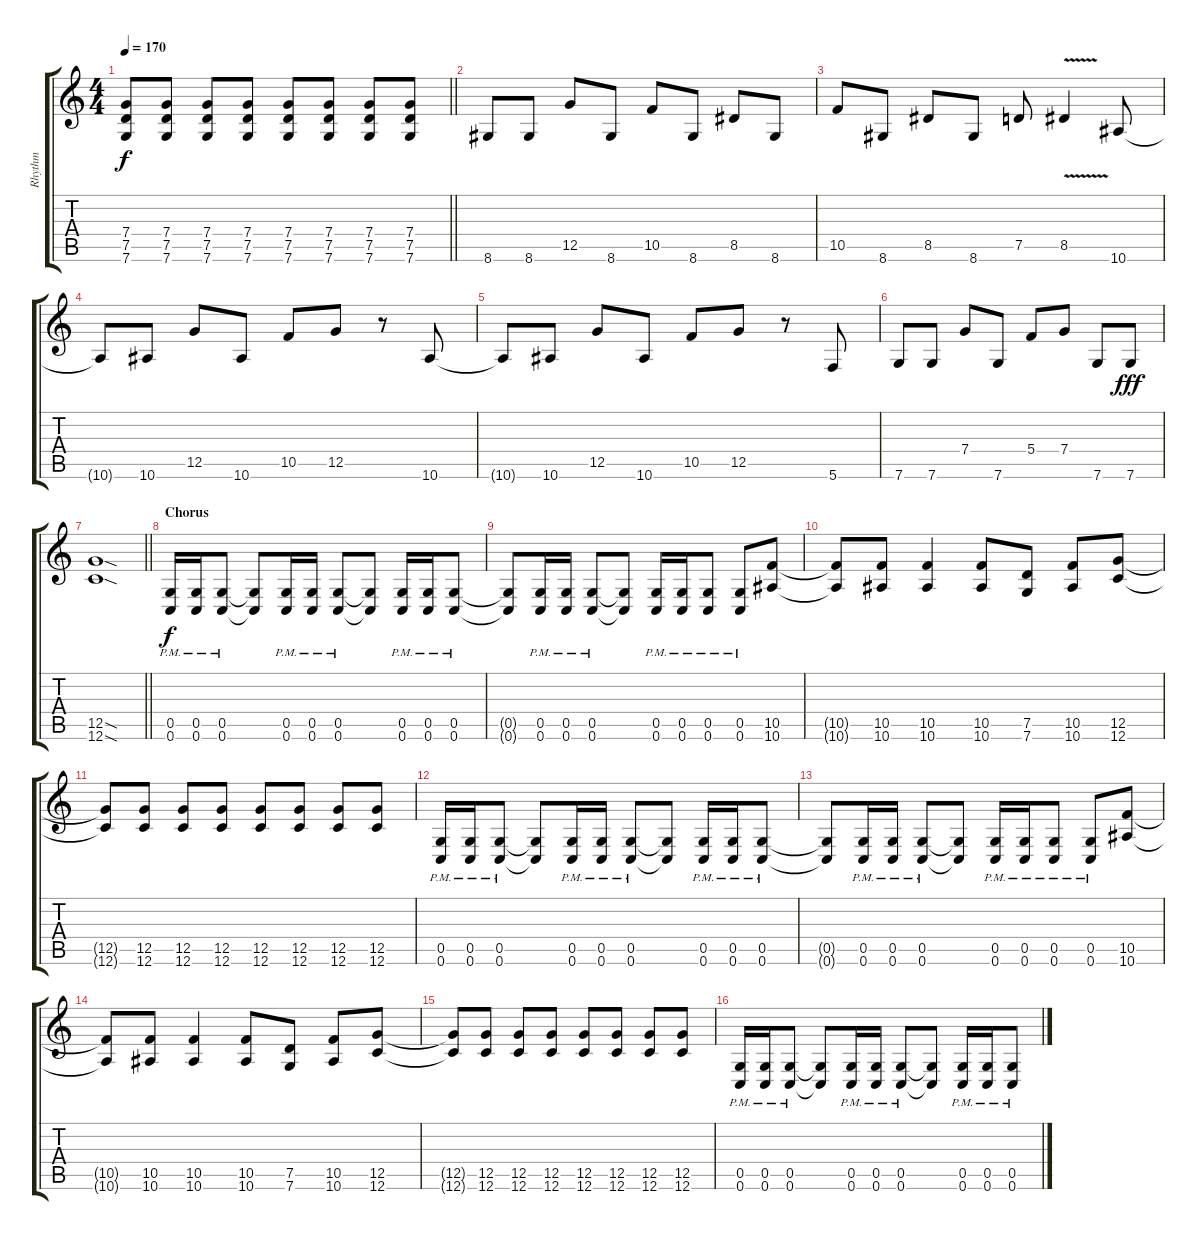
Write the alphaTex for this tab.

\track ("Rhythm" "Rhythm") {instrument distortionguitar}
\staff {score tabs}
\tuning (D4 A3 F3 C3 G2 C2) {hide}
\ts (4 4)
\tempo 170
\clef g2
\barLineRight lightlight
\ks c
(7.4 7.5 7.6).8{dy f} (7.4 7.5 7.6).8 (7.4 7.5 7.6).8 (7.4 7.5 7.6).8 (7.4 7.5 7.6).8 (7.4 7.5 7.6).8 (7.4 7.5 7.6).8 (7.4 7.5 7.6).8 |
8.6.8 8.6.8 12.5.8 8.6.8 10.5.8 8.6.8 8.5.8 8.6.8 |
10.5.8 8.6.8 8.5.8 8.6.8 7.5.8 8.5{v}.4 10.6.8 |
10.6{t}.8 10.6.8 12.5.8 10.6.8 10.5.8 12.5.8 r.8 10.6.8 |
10.6{t}.8 10.6.8 12.5.8 10.6.8 10.5.8 12.5.8 r.8 5.6.8 |
7.6.8 7.6.8 7.4.8 7.6.8 5.4.8 7.4.8 7.6.8 7.6.8{dy fff} |
\barLineRight lightlight
(12.5{sod} 12.6{sod}).1{instrument reversecymbal} |
\section ("" "Chorus")
(0.5{pm} 0.6{pm}).16{dy f instrument distortionguitar} (0.5{pm} 0.6{pm}).16 (0.5{pm} 0.6{pm}).8 (0.5{t} 0.6{t}).8 (0.5{pm} 0.6{pm}).16 (0.5{pm} 0.6{pm}).16 (0.5{pm} 0.6{pm}).8 (0.5{t} 0.6{t}).8 (0.5{pm} 0.6{pm}).16 (0.5{pm} 0.6{pm}).16 (0.5{pm} 0.6{pm}).8 |
(0.5{t} 0.6{t}).8 (0.5{pm} 0.6{pm}).16 (0.5{pm} 0.6{pm}).16 (0.5{pm} 0.6{pm}).8 (0.5{t} 0.6{t}).8 (0.5{pm} 0.6{pm}).16 (0.5{pm} 0.6{pm}).16 (0.5{pm} 0.6{pm}).8 (0.5{pm} 0.6{pm}).8 (10.5 10.6).8 |
(10.5{t} 10.6{t}).8 (10.5 10.6).8 (10.5 10.6).4 (10.5 10.6).8 (7.5 7.6).8 (10.5 10.6).8 (12.5 12.6).8 |
(12.5{t} 12.6{t}).8 (12.5 12.6).8 (12.5 12.6).8 (12.5 12.6).8 (12.5 12.6).8 (12.5 12.6).8 (12.5 12.6).8 (12.5 12.6).8 |
(0.5{pm} 0.6{pm}).16{instrument distortionguitar} (0.5{pm} 0.6{pm}).16 (0.5{pm} 0.6{pm}).8 (0.5{t} 0.6{t}).8 (0.5{pm} 0.6{pm}).16 (0.5{pm} 0.6{pm}).16 (0.5{pm} 0.6{pm}).8 (0.5{t} 0.6{t}).8 (0.5{pm} 0.6{pm}).16 (0.5{pm} 0.6{pm}).16 (0.5{pm} 0.6{pm}).8 |
(0.5{t} 0.6{t}).8 (0.5{pm} 0.6{pm}).16 (0.5{pm} 0.6{pm}).16 (0.5{pm} 0.6{pm}).8 (0.5{t} 0.6{t}).8 (0.5{pm} 0.6{pm}).16 (0.5{pm} 0.6{pm}).16 (0.5{pm} 0.6{pm}).8 (0.5{pm} 0.6{pm}).8 (10.5 10.6).8 |
(10.5{t} 10.6{t}).8 (10.5 10.6).8 (10.5 10.6).4 (10.5 10.6).8 (7.5 7.6).8 (10.5 10.6).8 (12.5 12.6).8 |
(12.5{t} 12.6{t}).8 (12.5 12.6).8 (12.5 12.6).8 (12.5 12.6).8 (12.5 12.6).8 (12.5 12.6).8 (12.5 12.6).8 (12.5 12.6).8 |
(0.5{pm} 0.6{pm}).16{instrument distortionguitar} (0.5{pm} 0.6{pm}).16 (0.5{pm} 0.6{pm}).8 (0.5{t} 0.6{t}).8 (0.5{pm} 0.6{pm}).16 (0.5{pm} 0.6{pm}).16 (0.5{pm} 0.6{pm}).8 (0.5{t} 0.6{t}).8 (0.5{pm} 0.6{pm}).16 (0.5{pm} 0.6{pm}).16 (0.5{pm} 0.6{pm}).8
